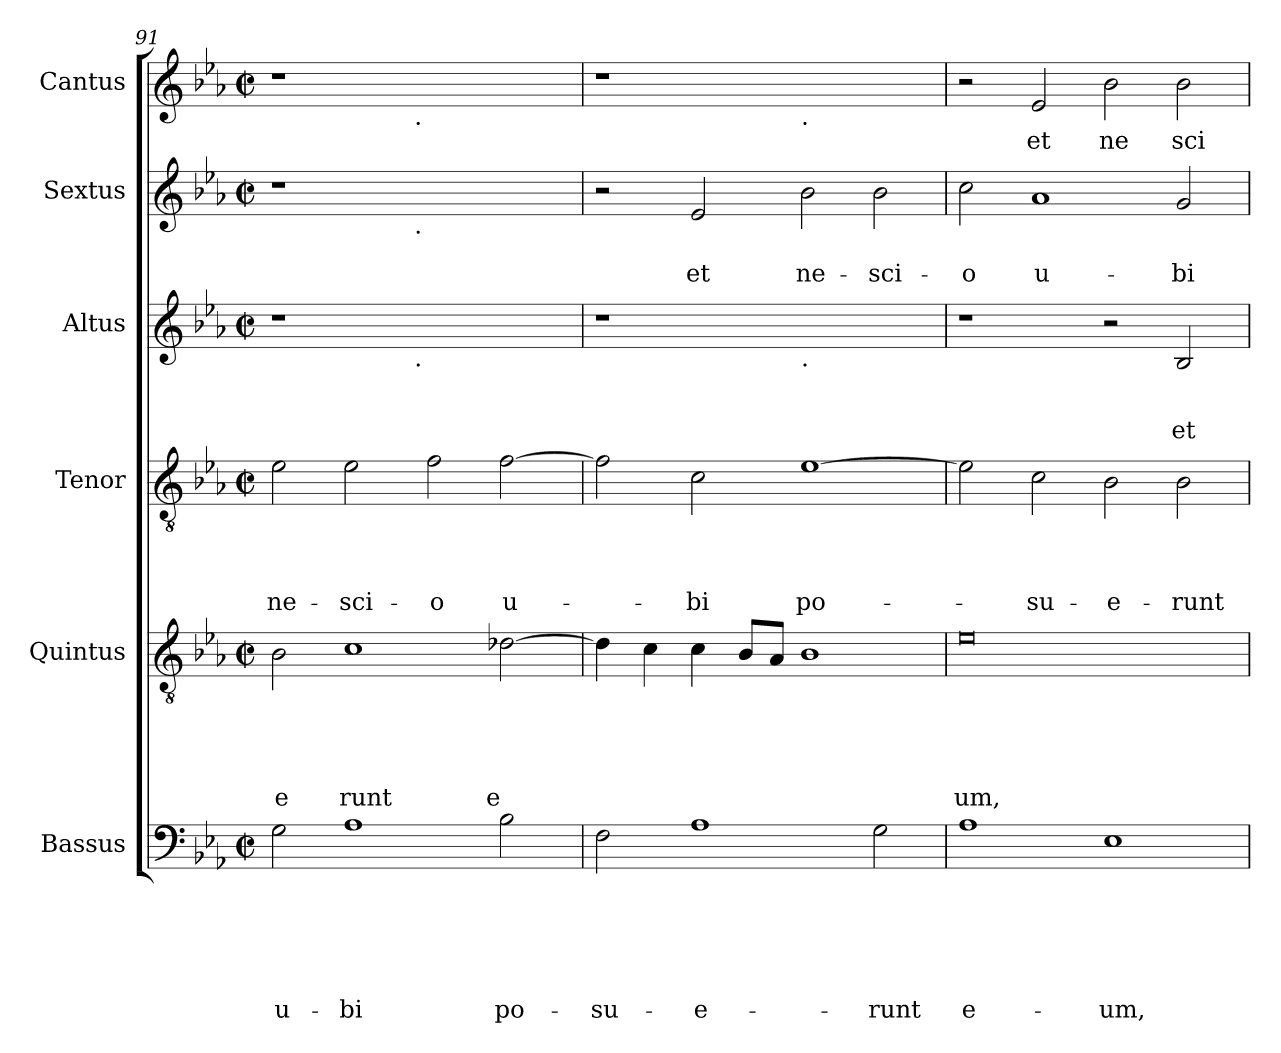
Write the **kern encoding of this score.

**kern	**text	**text	**text	**text	**text	**text	**kern	**text	**text	**text	**text	**text	**kern	**text	**text	**text	**text	**kern	**text	**text	**text	**kern	**text	**text	**kern	**text
*part6	*part6	*part6	*part6	*part6	*part6	*part6	*part5	*part5	*part5	*part5	*part5	*part5	*part4	*part4	*part4	*part4	*part4	*part3	*part3	*part3	*part3	*part2	*part2	*part2	*part1	*part1
*staff6	*staff6	*staff6	*staff6	*staff6	*staff6	*staff6	*staff5	*staff5	*staff5	*staff5	*staff5	*staff5	*staff4	*staff4	*staff4	*staff4	*staff4	*staff3	*staff3	*staff3	*staff3	*staff2	*staff2	*staff2	*staff1	*staff1
*I"Bassus	*	*	*	*	*	*	*I"Quintus	*	*	*	*	*	*I"Tenor	*	*	*	*	*I"Altus	*	*	*	*I"Sextus	*	*	*I"Cantus	*
*clefF4	*	*	*	*	*	*	*clefGv2	*	*	*	*	*	*clefGv2	*	*	*	*	*clefG2	*	*	*	*clefG2	*	*	*clefG2	*
*k[b-e-a-]	*	*	*	*	*	*	*k[b-e-a-]	*	*	*	*	*	*k[b-e-a-]	*	*	*	*	*k[b-e-a-]	*	*	*	*k[b-e-a-]	*	*	*k[b-e-a-]	*
*E-:	*	*	*	*	*	*	*E-:	*	*	*	*	*	*E-:	*	*	*	*	*E-:	*	*	*	*E-:	*	*	*E-:	*
*M2/2	*	*	*	*	*	*	*M2/2	*	*	*	*	*	*M2/2	*	*	*	*	*M2/2	*	*	*	*M2/2	*	*	*M2/2	*
*met(c|)	*	*	*	*	*	*	*met(c|)	*	*	*	*	*	*met(c|)	*	*	*	*	*met(c|)	*	*	*	*met(c|)	*	*	*met(c|)	*
=91	=91	=91	=91	=91	=91	=91	=91	=91	=91	=91	=91	=91	=91	=91	=91	=91	=91	=91	=91	=91	=91	=91	=91	=91	=91	=91
!	!	!	!	!	!	!LO:LY:b	!	!	!	!	!	!LO:LY:b	!	!	!	!	!LO:LY:b	!	!	!	!	!	!	!	!	!
*	*	*	*	*	*	*	*	*	*	*	*	*	*	*	*	*	*	*^	*	*	*	*^	*	*	*^	*
2G\	.	.	.	.	.	u-	2B-\	.	.	.	.	e	2e-\	.	.	.	ne-	1r	2ryy	.	.	.	1r	2ryy	.	.	1r	2ryy	.
!	!	!	!	!	!	!LO:LY:b	!	!	!	!	!	!LO:LY:b	!	!	!	!	!LO:LY:b	!	!	!	!	!	!	!	!	!	!	!	!
1A-	.	.	.	.	.	-bi	1c	.	.	.	.	runt	2e-\	.	.	.	-sci-	.	4...ryy	.	.	.	.	4...ryy	.	.	.	4...ryy	.
!	!	!	!	!	!	!	!	!	!	!	!	!	!	!	!	!	!	!	!	!	!	!	!	!	!	!	!	!LO:TX:b:t=.	!
!	!	!	!	!	!	!	!	!	!	!	!	!	!	!	!	!	!	!	!	!	!	!	!	!LO:TX:b:t=.	!	!	!	!	!
!	!	!	!	!	!	!	!	!	!	!	!	!	!	!	!	!	!	!	!LO:TX:b:t=.	!	!	!	!	!	!	!	!	!	!
.	.	.	.	.	.	.	.	.	.	.	.	.	.	.	.	.	.	.	1ryy	.	.	.	.	1ryy	.	.	.	1ryy	.
!	!	!	!	!	!	!	!	!	!	!	!	!	!	!	!	!	!LO:LY:b	!	!	!	!	!	!	!	!	!	!	!	!
.	.	.	.	.	.	.	.	.	.	.	.	.	2f\	.	.	.	-o	1ryy	.	.	.	.	1ryy	.	.	.	1ryy	.	.
!	!	!	!	!	!	!LO:LY:b	!	!	!	!	!	!LO:LY:b	!	!	!	!	!LO:LY:b	!	!	!	!	!	!	!	!	!	!	!	!
2B-\	.	.	.	.	.	po-	[>2d-X\	.	.	.	.	e	[>2f\	.	.	.	u-	.	.	.	.	.	.	.	.	.	.	.	.
.	.	.	.	.	.	.	.	.	.	.	.	.	.	.	.	.	.	.	32ryy	.	.	.	.	32ryy	.	.	.	32ryy	.
=92	=92	=92	=92	=92	=92	=92	=92	=92	=92	=92	=92	=92	=92	=92	=92	=92	=92	=92	=92	=92	=92	=92	=92	=92	=92	=92	=92	=92	=92
!	!	!	!	!	!	!LO:LY:b	!	!	!	!	!	!	!	!	!	!	!	!	!	!	!	!	!	!	!	!	!	!	!
*	*	*	*	*	*	*	*	*	*	*	*	*	*	*	*	*	*	*v	*v	*	*	*	*	*	*	*	*v	*v	*
*	*	*	*	*	*	*	*	*	*	*	*	*	*	*	*	*	*	*	*	*	*	*v	*v	*	*	*	*
2F\	.	.	.	.	.	-su-	4d-\]	.	.	.	.	.	2f\]	.	.	.	.	1r	.	.	.	2r	.	.	1r	.
.	.	.	.	.	.	.	4c\	.	.	.	.	.	.	.	.	.	.	.	.	.	.	.	.	.	.	.
!	!	!	!	!	!	!LO:LY:b	!	!	!	!	!	!	!	!	!	!	!LO:LY:b	!	!	!	!	!	!	!LO:LY:b	!	!
1A-	.	.	.	.	.	-e-	4c\	.	.	.	.	.	2c\	.	.	.	-bi	.	.	.	.	2e-/	.	et	.	.
.	.	.	.	.	.	.	8B-/L	.	.	.	.	.	.	.	.	.	.	.	.	.	.	.	.	.	.	.
.	.	.	.	.	.	.	8A-/J	.	.	.	.	.	.	.	.	.	.	.	.	.	.	.	.	.	.	.
!	!	!	!	!	!	!	!	!	!	!	!	!	!	!	!	!	!	!	!	!	!	!	!	!	!LO:TX:b:t=.	!
!	!	!	!	!	!	!	!	!	!	!	!	!	!	!	!	!	!	!LO:TX:b:t=.	!	!	!	!	!	!	!	!
!	!	!	!	!	!	!	!	!	!	!	!	!	!	!	!	!	!LO:LY:b	!	!	!	!	!	!	!LO:LY:b	!	!
.	.	.	.	.	.	.	1B-	.	.	.	.	.	[>1e-	.	.	.	po-	1ryy	.	.	.	2b-\	.	ne-	1ryy	.
!	!	!	!	!	!	!LO:LY:b	!	!	!	!	!	!	!	!	!	!	!	!	!	!	!	!	!	!LO:LY:b	!	!
2G\	.	.	.	.	.	-runt	.	.	.	.	.	.	.	.	.	.	.	.	.	.	.	2b-\	.	-sci-	.	.
=93	=93	=93	=93	=93	=93	=93	=93	=93	=93	=93	=93	=93	=93	=93	=93	=93	=93	=93	=93	=93	=93	=93	=93	=93	=93	=93
!	!	!	!	!	!	!LO:LY:b	!	!	!	!	!	!LO:LY:b	!	!	!	!	!	!	!	!	!	!	!	!LO:LY:b	!	!
1A-	.	.	.	.	.	e-	0e-	.	.	.	.	um,	2e-\]	.	.	.	.	1r	.	.	.	2cc\	.	-o	2r	.
!	!	!	!	!	!	!	!	!	!	!	!	!	!	!	!	!	!LO:LY:b	!	!	!	!	!	!	!LO:LY:b	!	!LO:LY:b
.	.	.	.	.	.	.	.	.	.	.	.	.	2c\	.	.	.	-su-	.	.	.	.	1a-	.	u-	2e-/	et
!	!	!	!	!	!	!LO:LY:b	!	!	!	!	!	!	!	!	!	!	!LO:LY:b	!	!	!	!	!	!	!	!	!LO:LY:b
1E-	.	.	.	.	.	-um,	.	.	.	.	.	.	2B-\	.	.	.	-e-	2r	.	.	.	.	.	.	2b-\	ne
!	!	!	!	!	!	!	!	!	!	!	!	!	!	!	!	!	!LO:LY:b	!	!	!	!LO:LY:b	!	!	!LO:LY:b	!	!LO:LY:b
.	.	.	.	.	.	.	.	.	.	.	.	.	2B-\	.	.	.	-runt	2B-/	.	.	et	2g/	.	-bi	2b-\	sci
=	=	=	=	=	=	=	=	=	=	=	=	=	=	=	=	=	=	=	=	=	=	=	=	=	=	=
*-	*-	*-	*-	*-	*-	*-	*-	*-	*-	*-	*-	*-	*-	*-	*-	*-	*-	*-	*-	*-	*-	*-	*-	*-	*-	*-
